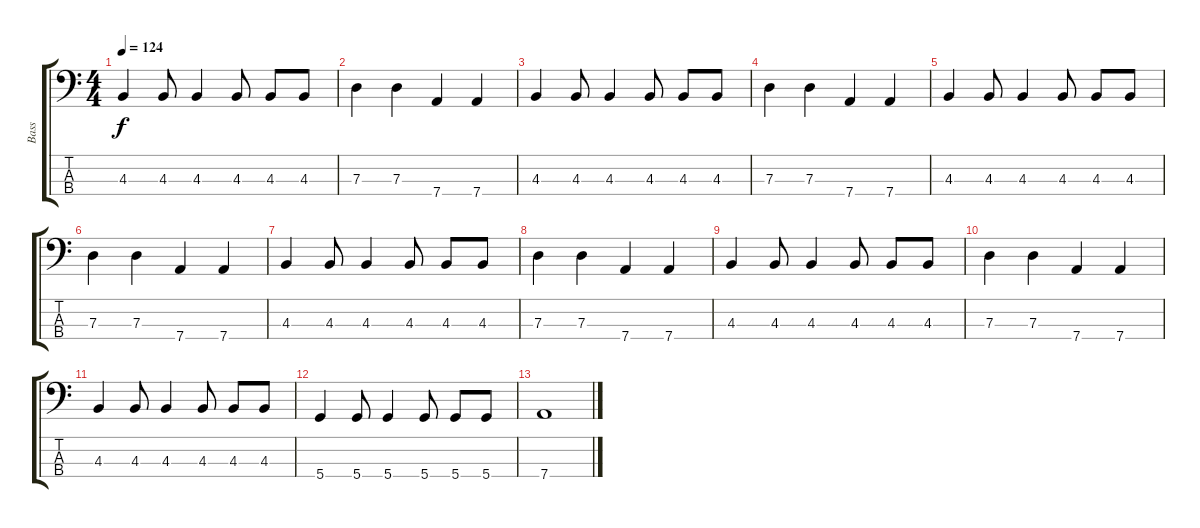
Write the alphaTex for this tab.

\track ("Bass" "Bass") {instrument electricbassfinger}
\staff {score tabs}
\tuning (F2 C2 G1 D1) {hide}
\ts (4 4)
\tempo 124
\clef f4
\ks c
4.3.4{dy f} 4.3.8 4.3.4 4.3.8 4.3.8 4.3.8 |
7.3.4 7.3.4 7.4.4 7.4.4 |
4.3.4 4.3.8 4.3.4 4.3.8 4.3.8 4.3.8 |
7.3.4 7.3.4 7.4.4 7.4.4 |
4.3.4 4.3.8 4.3.4 4.3.8 4.3.8 4.3.8 |
7.3.4 7.3.4 7.4.4 7.4.4 |
4.3.4 4.3.8 4.3.4 4.3.8 4.3.8 4.3.8 |
7.3.4 7.3.4 7.4.4 7.4.4 |
4.3.4 4.3.8 4.3.4 4.3.8 4.3.8 4.3.8 |
7.3.4 7.3.4 7.4.4 7.4.4 |
4.3.4 4.3.8 4.3.4 4.3.8 4.3.8 4.3.8 |
5.4.4 5.4.8 5.4.4 5.4.8 5.4.8 5.4.8 |
7.4.1
